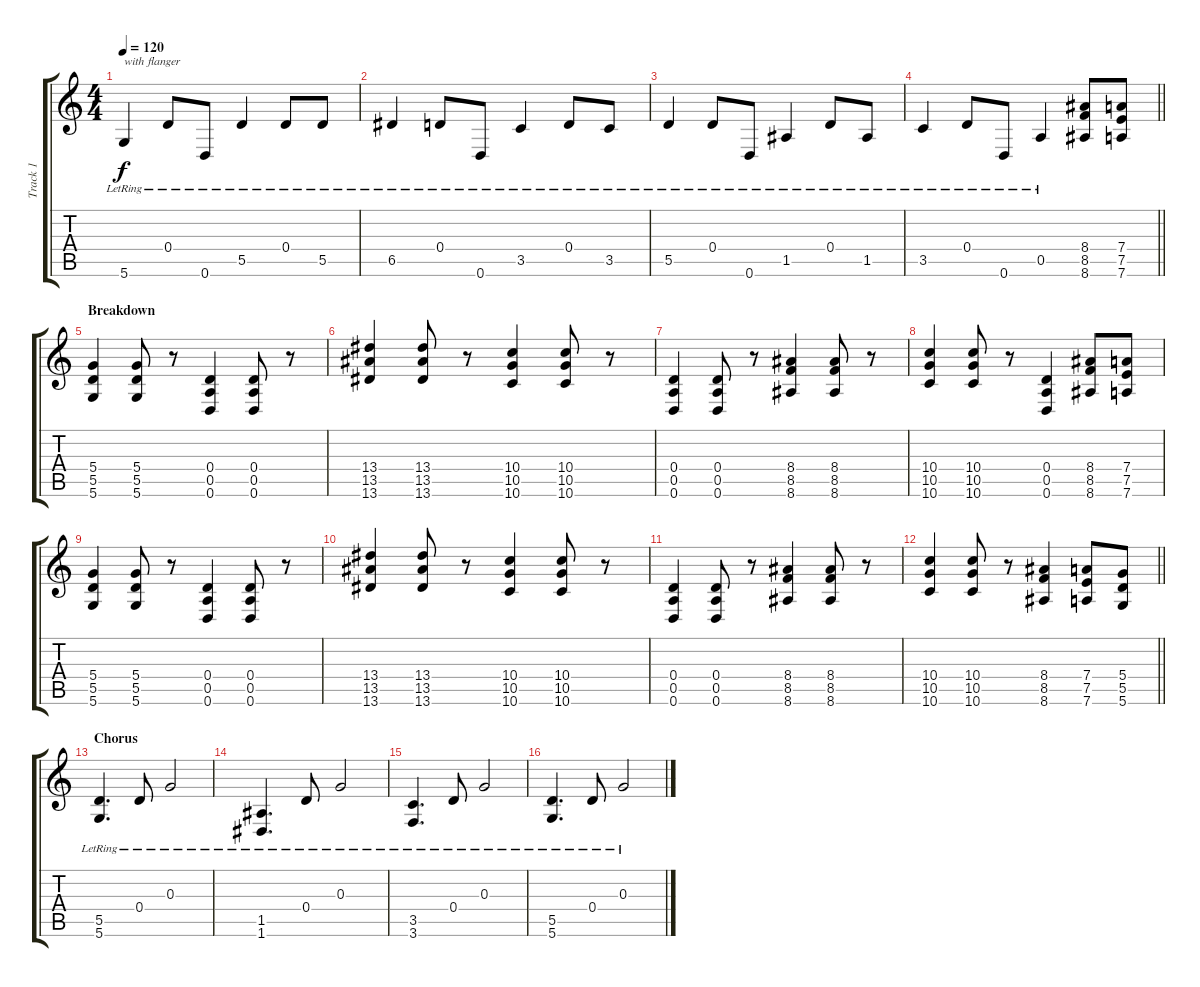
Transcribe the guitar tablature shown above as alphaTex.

\track ("Track 1" "Track 1") {instrument electricguitarjazz}
\staff {score tabs}
\tuning (E4 B3 G3 D3 A2 D2) {hide}
\ts (4 4)
\tempo 120
\clef g2
\ks c
5.6{lr}.4{txt "with flanger" dy f instrument electricguitarjazz} 0.4{lr}.8 0.6{lr}.8 5.5{lr}.4 0.4{lr}.8 5.5{lr}.8 |
6.5{lr}.4 0.4{lr}.8 0.6{lr}.8 3.5{lr}.4 0.4{lr}.8 3.5{lr}.8 |
5.5{lr}.4 0.4{lr}.8 0.6{lr}.8 1.5{lr}.4 0.4{lr}.8 1.5{lr}.8 |
\barLineRight lightlight
3.5{lr}.4 0.4{lr}.8 0.6{lr}.8 0.5{lr}.4 (8.4 8.5 8.6).8{instrument distortionguitar} (7.4 7.5 7.6).8 |
\section ("" "Breakdown")
(5.4 5.5 5.6).4 (5.4 5.5 5.6).8 r.8 (0.4 0.5 0.6).4 (0.4 0.5 0.6).8 r.8 |
(13.4 13.5 13.6).4 (13.4 13.5 13.6).8 r.8 (10.4 10.5 10.6).4 (10.4 10.5 10.6).8 r.8 |
(0.4 0.5 0.6).4 (0.4 0.5 0.6).8 r.8 (8.4 8.5 8.6).4 (8.4 8.5 8.6).8 r.8 |
(10.4 10.5 10.6).4 (10.4 10.5 10.6).8 r.8 (0.4 0.5 0.6).4 (8.4 8.5 8.6).8 (7.4 7.5 7.6).8 |
(5.4 5.5 5.6).4 (5.4 5.5 5.6).8 r.8 (0.4 0.5 0.6).4 (0.4 0.5 0.6).8 r.8 |
(13.4 13.5 13.6).4 (13.4 13.5 13.6).8 r.8 (10.4 10.5 10.6).4 (10.4 10.5 10.6).8 r.8 |
(0.4 0.5 0.6).4 (0.4 0.5 0.6).8 r.8 (8.4 8.5 8.6).4 (8.4 8.5 8.6).8 r.8 |
\barLineRight lightlight
(10.4 10.5 10.6).4 (10.4 10.5 10.6).8 r.8 (8.4 8.5 8.6).4 (7.4 7.5 7.6).8 (5.4 5.5 5.6).8 |
\section ("" "Chorus")
(5.5{lr} 5.6{lr}).4{d instrument electricguitarjazz} 0.4{lr}.8 0.3{lr}.2 |
(1.5{lr} 1.6{lr}).4{d} 0.4{lr}.8 0.3{lr}.2 |
(3.5{lr} 3.6{lr}).4{d} 0.4{lr}.8 0.3{lr}.2 |
(5.5{lr} 5.6{lr}).4{d} 0.4{lr}.8 0.3{lr}.2
